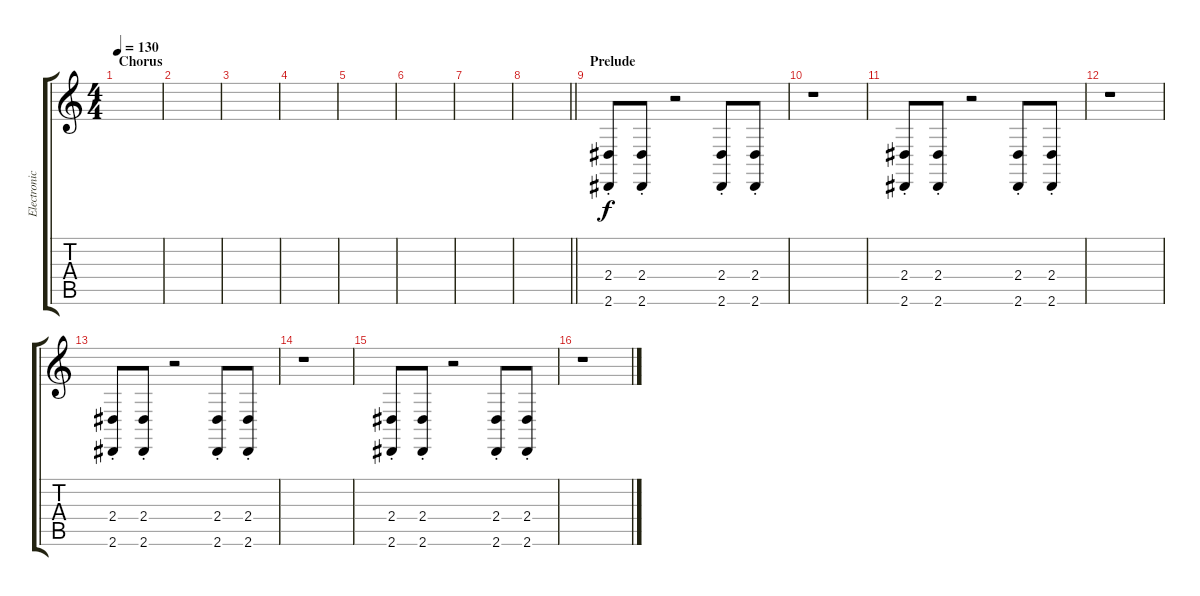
\track ("Electronic Drums (Rob)" "Electronic") {instrument pizzicatostrings}
\staff {score tabs}
\tuning (Eb4 Bb3 Gb3 Db3 Ab2 Db2) {hide}
\ts (4 4)
\section ("" "Chorus")
\tempo 130
\clef g2
\ks c
|
|
|
|
|
|
|
\barLineRight lightlight
|
\section ("" "Prelude")
(2.4{st} 2.6{st}).8 (2.4{st} 2.6).8 r.2 (2.4{st} 2.6{st}).8 (2.4{st} 2.6).8 |
r.1 |
(2.4{st} 2.6{st}).8 (2.4{st} 2.6).8 r.2 (2.4{st} 2.6{st}).8 (2.4{st} 2.6).8 |
r.1 |
(2.4{st} 2.6{st}).8 (2.4{st} 2.6).8 r.2 (2.4{st} 2.6{st}).8 (2.4{st} 2.6).8 |
r.1 |
(2.4{st} 2.6{st}).8 (2.4{st} 2.6).8 r.2 (2.4{st} 2.6{st}).8 (2.4{st} 2.6).8 |
r.1
